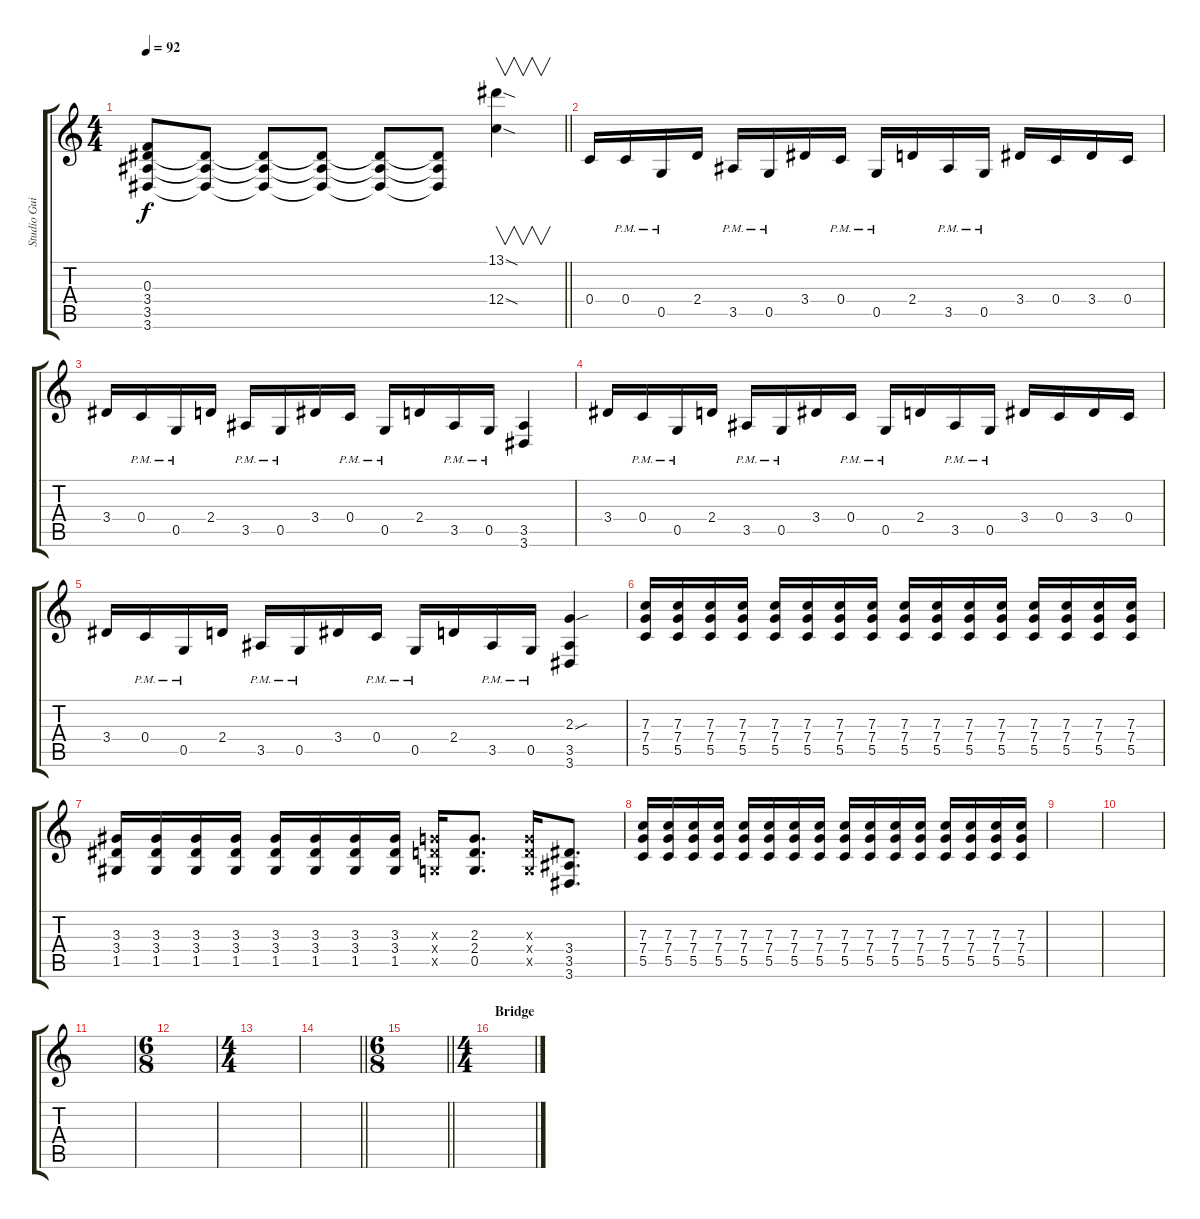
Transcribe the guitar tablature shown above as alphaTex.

\track ("Studio Guitar I" "Studio Gui") {solo instrument distortionguitar}
\staff {score tabs}
\tuning (D4 A3 F3 C3 G2 C2) {hide}
\ts (4 4)
\tempo 92
\clef g2
\barLineRight lightlight
\ks c
(0.3 3.4{t} 3.5{t} 3.6{t}).8{dy f} (3.4{t} 3.5{t} 3.6{t}).8 (3.4{t} 3.5{t} 3.6{t}).8 (3.4{t} 3.5{t} 3.6{t}).8 (3.4{t} 3.5{t} 3.6{t}).8 (3.4{t} 3.5{t} 3.6{t}).8 (13.1{sod} 12.4{sod}).4{v volume 10} |
0.4.16{volume 16 instrument distortionguitar} 0.4{pm}.16 0.5{pm}.16 2.4.16 3.5{pm}.16 0.5{pm}.16 3.4.16 0.4{pm}.16 0.5{pm}.16 2.4.16 3.5{pm}.16 0.5{pm}.16 3.4.16 0.4.16 3.4.16 0.4.16 |
3.4.16 0.4{pm}.16 0.5{pm}.16 2.4.16 3.5{pm}.16 0.5{pm}.16 3.4.16 0.4{pm}.16 0.5{pm}.16 2.4.16 3.5{pm}.16 0.5{pm}.16 (3.5 3.6).4 |
3.4.16{instrument distortionguitar} 0.4{pm}.16 0.5{pm}.16 2.4.16 3.5{pm}.16 0.5{pm}.16 3.4.16 0.4{pm}.16 0.5{pm}.16 2.4.16 3.5{pm}.16 0.5{pm}.16 3.4.16 0.4.16 3.4.16 0.4.16 |
3.4.16{instrument distortionguitar} 0.4{pm}.16 0.5{pm}.16 2.4.16 3.5{pm}.16 0.5{pm}.16 3.4.16 0.4{pm}.16 0.5{pm}.16 2.4.16 3.5{pm}.16 0.5{pm}.16 (2.3{sou} 3.5 3.6).4 |
(7.3 7.4 5.5).16 (7.3 7.4 5.5).16 (7.3 7.4 5.5).16 (7.3 7.4 5.5).16 (7.3 7.4 5.5).16 (7.3 7.4 5.5).16 (7.3 7.4 5.5).16 (7.3 7.4 5.5).16 (7.3 7.4 5.5).16 (7.3 7.4 5.5).16 (7.3 7.4 5.5).16 (7.3 7.4 5.5).16 (7.3 7.4 5.5).16 (7.3 7.4 5.5).16 (7.3 7.4 5.5).16 (7.3 7.4 5.5).16 |
(3.3 3.4 1.5).16 (3.3 3.4 1.5).16 (3.3 3.4 1.5).16 (3.3 3.4 1.5).16 (3.3 3.4 1.5).16 (3.3 3.4 1.5).16 (3.3 3.4 1.5).16 (3.3 3.4 1.5).16 (2.3{x} 2.4{x} 0.5{x}).16 (2.3 2.4 0.5).8{d} (2.3{x} 2.4{x} 0.5{x}).16 (3.4 3.5 3.6).8{d} |
(7.3 7.4 5.5).16 (7.3 7.4 5.5).16 (7.3 7.4 5.5).16 (7.3 7.4 5.5).16 (7.3 7.4 5.5).16 (7.3 7.4 5.5).16 (7.3 7.4 5.5).16 (7.3 7.4 5.5).16 (7.3 7.4 5.5).16 (7.3 7.4 5.5).16 (7.3 7.4 5.5).16 (7.3 7.4 5.5).16 (7.3 7.4 5.5).16 (7.3 7.4 5.5).16 (7.3 7.4 5.5).16 (7.3 7.4 5.5).16 |
|
|
|
\ts (6 8)
|
\ts (4 4)
|
\barLineRight lightlight
|
\ts (6 8)
\barLineRight lightlight
|
\ts (4 4)
\section ("" "Bridge")
